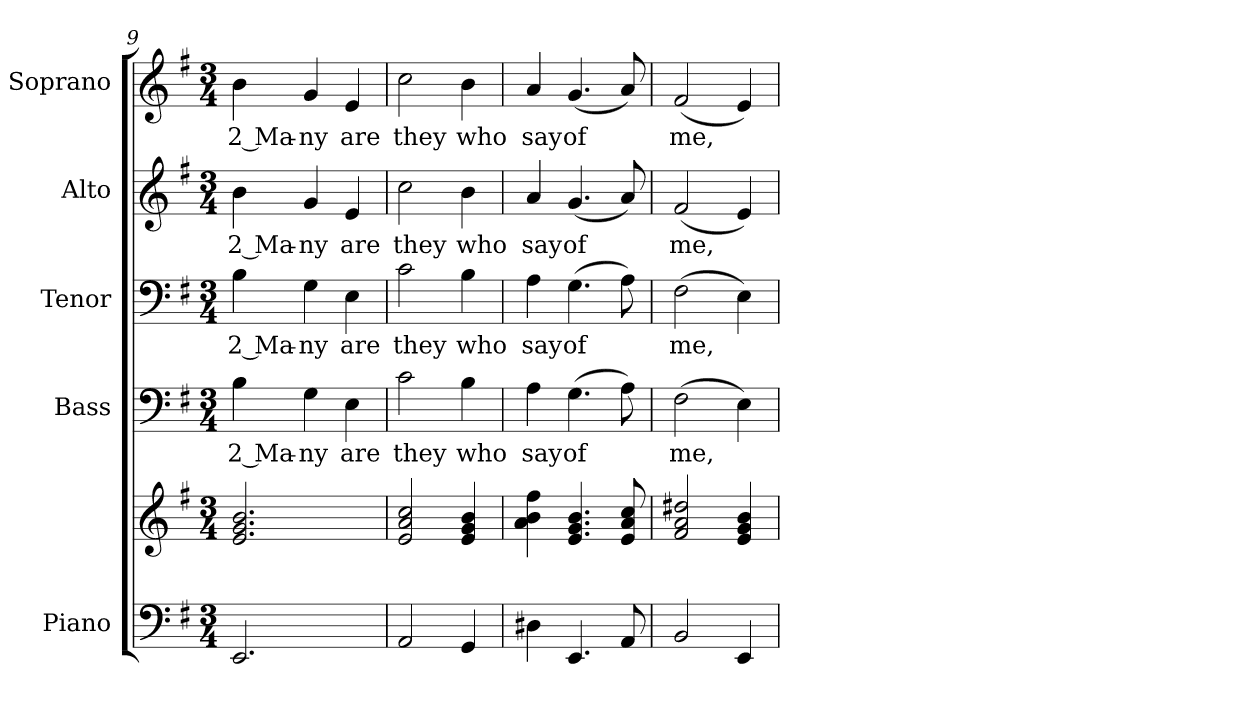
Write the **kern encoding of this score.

**kern	**kern	**kern	**text	**kern	**text	**kern	**text	**kern	**text
*part5	*part5	*part4	*part4	*part3	*part3	*part2	*part2	*part1	*part1
*staff6	*staff5	*staff4	*staff4	*staff3	*staff3	*staff2	*staff2	*staff1	*staff1
*I"Piano	*	*I"Bass	*	*I"Tenor	*	*I"Alto	*	*I"Soprano	*
*I'Pno.	*	*I'B.	*	*I'T.	*	*I'A.	*	*I'S.	*
!!LO:PB:g=z
*clefF4	*clefG2	*clefF4	*	*clefF4	*	*clefG2	*	*clefG2	*
*k[f#]	*k[f#]	*k[f#]	*	*k[f#]	*	*k[f#]	*	*k[f#]	*
*G:	*G:	*G:	*	*G:	*	*G:	*	*G:	*
*M3/4	*M3/4	*M3/4	*	*M3/4	*	*M3/4	*	*M3/4	*
=9	=9	=9	=9	=9	=9	=9	=9	=9	=9
!	!	!	!LO:LY:b:color=#000000	!	!	!	!	!	!
!	!	!	!	!	!LO:LY:b:color=#000000	!	!	!	!
!	!	!	!	!	!	!	!LO:LY:b:color=#000000	!	!
!	!	!	!	!	!	!	!	!	!LO:LY:b:color=#000000
2.EEi/	2.ei/ 2.gi 2.bi	4Bi\	2 Ma-	4Bi\	2 Ma-	4bi\	2 Ma-	4bi\	2 Ma-
!	!	!	!LO:LY:b:color=#000000	!	!	!	!	!	!
!	!	!	!	!	!LO:LY:b:color=#000000	!	!	!	!
!	!	!	!	!	!	!	!LO:LY:b:color=#000000	!	!
!	!	!	!	!	!	!	!	!	!LO:LY:b:color=#000000
.	.	4Gi\	-ny	4Gi\	-ny	4gi/	-ny	4gi/	-ny
!	!	!	!LO:LY:b:color=#000000	!	!	!	!	!	!
!	!	!	!	!	!LO:LY:b:color=#000000	!	!	!	!
!	!	!	!	!	!	!	!LO:LY:b:color=#000000	!	!
!	!	!	!	!	!	!	!	!	!LO:LY:b:color=#000000
.	.	4Ei\	are	4Ei\	are	4ei/	are	4ei/	are
=10	=10	=10	=10	=10	=10	=10	=10	=10	=10
!	!	!	!LO:LY:b:color=#000000	!	!	!	!	!	!
!	!	!	!	!	!LO:LY:b:color=#000000	!	!	!	!
!	!	!	!	!	!	!	!LO:LY:b:color=#000000	!	!
!	!	!	!	!	!	!	!	!	!LO:LY:b:color=#000000
2AAi/	2ei/ 2ai 2cci	2ci\	they	2ci\	they	2cci\	they	2cci\	they
!	!	!	!LO:LY:b:color=#000000	!	!	!	!	!	!
!	!	!	!	!	!LO:LY:b:color=#000000	!	!	!	!
!	!	!	!	!	!	!	!LO:LY:b:color=#000000	!	!
!	!	!	!	!	!	!	!	!	!LO:LY:b:color=#000000
4GGi/	4ei/ 4gi 4bi	4Bi\	who	4Bi\	who	4bi\	who	4bi\	who
=11	=11	=11	=11	=11	=11	=11	=11	=11	=11
!	!	!	!LO:LY:b:color=#000000	!	!	!	!	!	!
!	!	!	!	!	!LO:LY:b:color=#000000	!	!	!	!
!	!	!	!	!	!	!	!LO:LY:b:color=#000000	!	!
!	!	!	!	!	!	!	!	!	!LO:LY:b:color=#000000
4D#Xi\	4ai\ 4bi 4ff#i	4Ai\	say	4Ai\	say	4ai/	say	4ai/	say
!	!	!	!LO:LY:b:color=#000000	!	!	!	!	!	!
!	!	!	!	!	!LO:LY:b:color=#000000	!	!	!	!
!	!	!	!	!	!	!	!LO:LY:b:color=#000000	!	!
!	!	!	!	!	!	!	!	!	!LO:LY:b:color=#000000
4.EEi/	4.ei/ 4.gi 4.bi	(4.Gi\	of	(4.Gi\	of	(4.gi/	of	(4.gi/	of
8AAi/	8ei/ 8ai 8cci	8Ai\)	.	8Ai\)	.	8ai/)	.	8ai/)	.
=12	=12	=12	=12	=12	=12	=12	=12	=12	=12
!	!	!	!LO:LY:b:color=#000000	!	!	!	!	!	!
!	!	!	!	!	!LO:LY:b:color=#000000	!	!	!	!
!	!	!	!	!	!	!	!LO:LY:b:color=#000000	!	!
!	!	!	!	!	!	!	!	!	!LO:LY:b:color=#000000
2BBi/	2f#i/ 2ai 2dd#Xi	(2F#i\	me,	(2F#i\	me,	(2f#i/	me,	(2f#i/	me,
4EEi/	4ei/ 4gi 4bi	4Ei\)	.	4Ei\)	.	4ei/)	.	4ei/)	.
=	=	=	=	=	=	=	=	=	=
*-	*-	*-	*-	*-	*-	*-	*-	*-	*-
